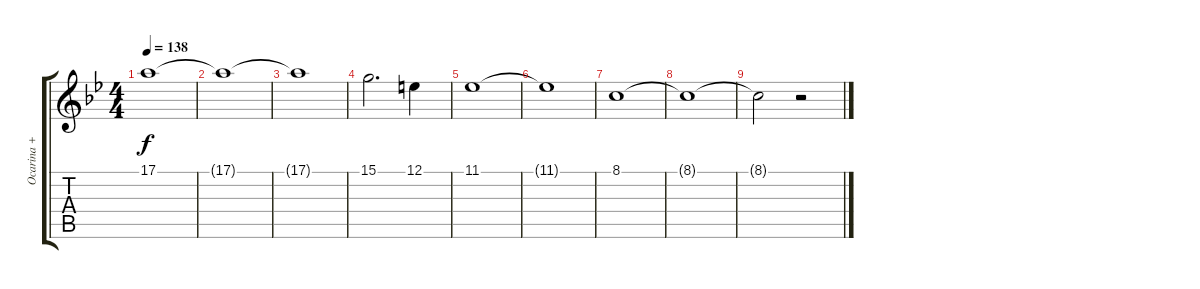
\track ("Ocarina + Oboe" "Ocarina + ") {instrument oboe}
\staff {score tabs}
\tuning (E4 B3 G3 D3 A2 E2) {hide}
\ts (4 4)
\tempo 138
\clef g2
\ks gminor
17.1.1{dy f} |
17.1{t}.1 |
17.1{t}.1 |
15.1.2{d} 12.1.4 |
11.1.1 |
11.1{t}.1 |
8.1.1 |
8.1{t}.1 |
8.1{t}.2 r.2
